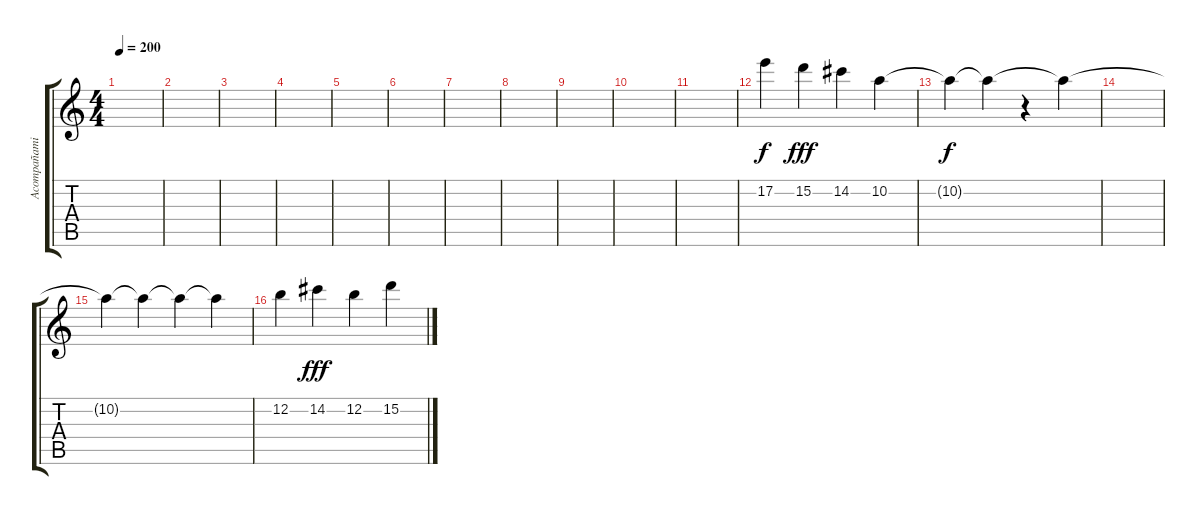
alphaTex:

\track ("Acompañamiento final" "Acompañami") {instrument overdrivenguitar}
\staff {score tabs}
\tuning (E4 B3 G3 D3 A2 E2) {hide}
\ts (4 4)
\tempo 200
\clef g2
\ks c
|
|
|
|
|
|
|
|
|
|
|
17.2.4 15.2.4{dy fff} 14.2.4 10.2.4 |
10.2{t}.4{dy f} 10.2{t}.4 r.4 10.2{t}.4 |
|
10.2{t}.4 10.2{t}.4 10.2{t}.4 10.2{t}.4 |
12.2.4 14.2.4{dy fff} 12.2.4 15.2.4
